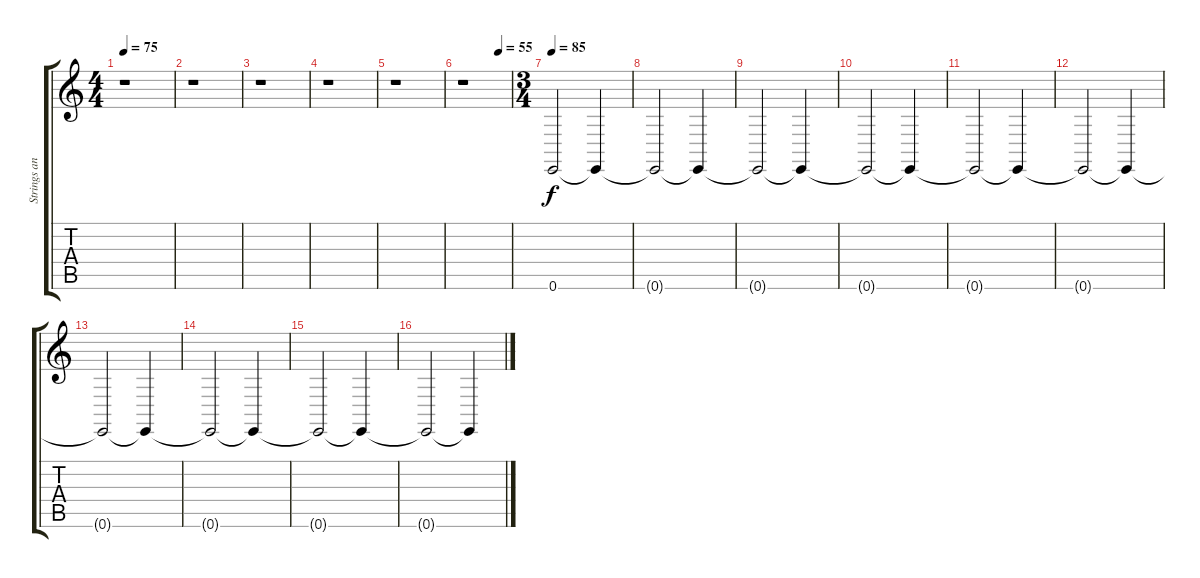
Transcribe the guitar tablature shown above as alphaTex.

\track ("Strings and Stuff" "Strings an") {instrument stringensemble2}
\staff {score tabs}
\tuning (E4 B3 G3 D3 A2 E2) {hide}
\ts (4 4)
\tempo 75
\clef g2
\ks c
r.1{dy f} |
r.1 |
r.1 |
r.1 |
r.1 |
\tempo (55 0.75)
r.1 |
\ts (3 4)
\tempo 85
0.6.2{volume 13} 0.6{t}.4 |
0.6{t}.2 0.6{t}.4 |
0.6{t}.2 0.6{t}.4 |
0.6{t}.2 0.6{t}.4 |
0.6{t}.2 0.6{t}.4 |
0.6{t}.2 0.6{t}.4 |
0.6{t}.2 0.6{t}.4 |
0.6{t}.2 0.6{t}.4 |
0.6{t}.2 0.6{t}.4 |
0.6{t}.2 0.6{t}.4
